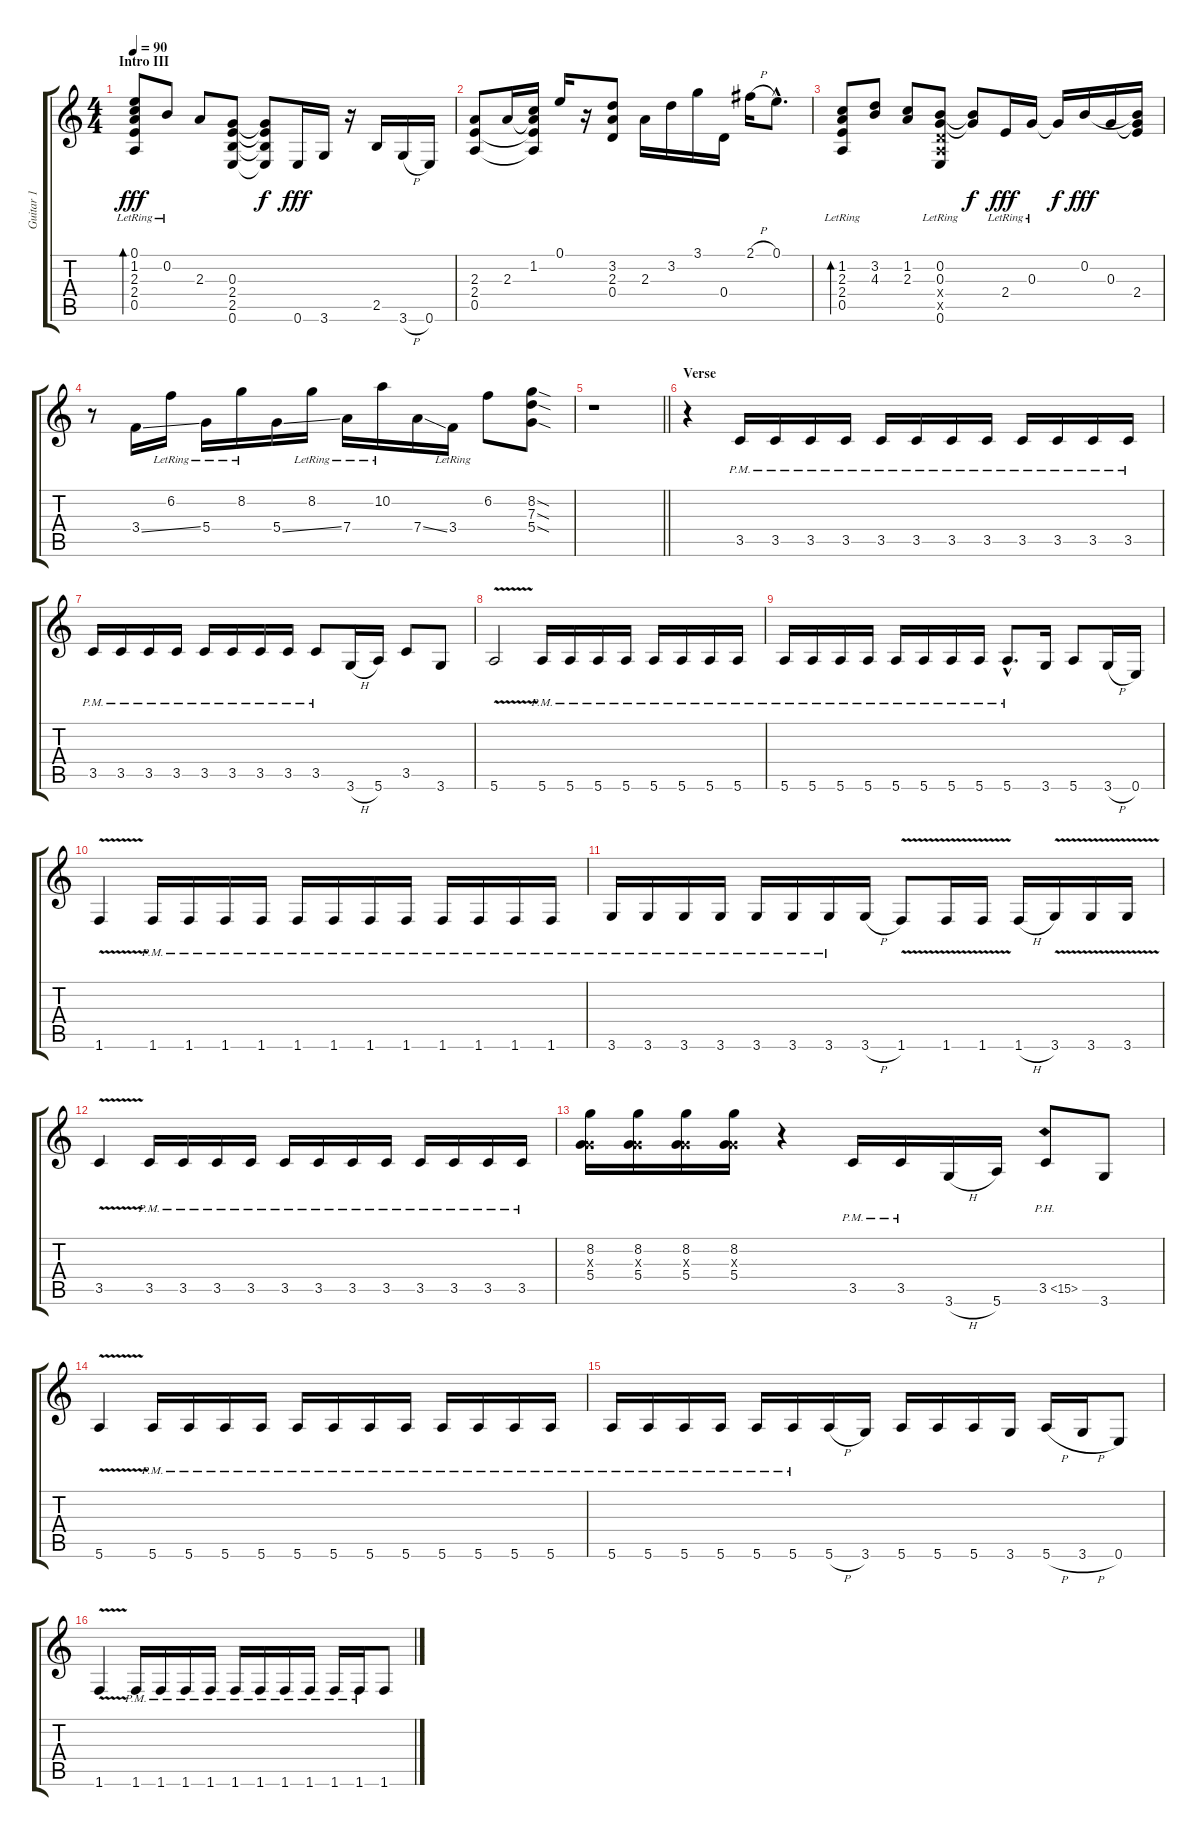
\track ("Guitar 1" "Guitar 1") {instrument distortionguitar}
\staff {score tabs}
\tuning (E4 B3 G3 D3 A2 E2) {hide}
\ts (4 4)
\section ("" "Intro III")
\tempo 90
\clef g2
\ks c
(0.1{lr} 1.2 2.3{lr} 2.4{lr} 0.5{lr}).8{bd 60 dy fff} 0.2{lr}.8 2.3.8 (0.3 2.4 2.5 0.6).8 (0.3{t} 2.4{t} 2.5{t} 0.6{t}).8{dy f} 0.6.16{dy fff} 3.6.16 r.16 2.5.16 3.6{h}.16 0.6.16 |
(2.3 2.4 0.5).8 2.3.16 (1.2 2.3{t} 2.4{t} 0.5{t}).16 0.1.16 r.16 (3.2 2.3 0.4).8 2.3.16 3.2.16 3.1.16 0.4.16 2.1{h}.16 0.1{hac}.8{d} |
(1.2 2.3 2.4{lr} 0.5{lr}).8{bd 120} (3.2 4.3).8 (1.2 2.3).8 (0.2{lr} 0.3{lr} 0.4{x} 0.5{x} 0.6{lr}).8 (0.2{t} 0.3{t}).8{dy f} 2.4{lr}.16{dy fff} 0.3{lr}.16 0.3{t}.16{dy f} 0.2.16{dy fff} 0.3.16 (0.2{t} 0.3{t} 2.4).16 |
r.8 3.4{ss}.16 6.2{lr}.16 5.4{lr}.16 8.2{lr}.16 5.4{ss}.16 8.2{lr}.16 7.4{lr}.16 10.2{lr}.16 7.4{ss}.16 3.4{lr}.16 6.2.8 (8.2{sod} 7.3{sod} 5.4{sod}).8 |
\barLineRight lightlight
r.1 |
\section ("" "Verse")
r.4 3.5{pm}.16 3.5{pm}.16 3.5{pm}.16 3.5{pm}.16 3.5{pm}.16 3.5{pm}.16 3.5{pm}.16 3.5{pm}.16 3.5{pm}.16 3.5{pm}.16 3.5{pm}.16 3.5{pm}.16 |
3.5{pm}.16 3.5{pm}.16 3.5{pm}.16 3.5{pm}.16 3.5{pm}.16 3.5{pm}.16 3.5{pm}.16 3.5{pm}.16 3.5{pm}.8 3.6{h}.16 5.6.16 3.5.8 3.6.8 |
5.6{v}.2 5.6{pm}.16 5.6{pm}.16 5.6{pm}.16 5.6{pm}.16 5.6{pm}.16 5.6{pm}.16 5.6{pm}.16 5.6{pm}.16 |
5.6{pm}.16 5.6{pm}.16 5.6{pm}.16 5.6{pm}.16 5.6{pm}.16 5.6{pm}.16 5.6{pm}.16 5.6{pm}.16 5.6{hac pm}.8{d} 3.6.16 5.6.8 3.6{h}.16 0.6.16 |
1.6{v}.4 1.6{pm}.16 1.6{pm}.16 1.6{pm}.16 1.6{pm}.16 1.6{pm}.16 1.6{pm}.16 1.6{pm}.16 1.6{pm}.16 1.6{pm}.16 1.6{pm}.16 1.6{pm}.16 1.6{pm}.16 |
3.6{pm}.16 3.6{pm}.16 3.6{pm}.16 3.6{pm}.16 3.6{pm}.16 3.6{pm}.16 3.6{pm}.16 3.6{h}.16 1.6{v}.8 1.6{v}.16 1.6{v}.16 1.6{h}.16 3.6{v}.16 3.6{v}.16 3.6{v}.16 |
3.5{v}.4 3.5{pm}.16 3.5{pm}.16 3.5{pm}.16 3.5{pm}.16 3.5{pm}.16 3.5{pm}.16 3.5{pm}.16 3.5{pm}.16 3.5{pm}.16 3.5{pm}.16 3.5{pm}.16 3.5{pm}.16 |
(8.2 0.3{x} 5.4).16 (8.2 0.3{x} 5.4).16 (8.2 0.3{x} 5.4).16 (8.2 0.3{x} 5.4).16 r.4 3.5{pm}.16 3.5{pm}.16 3.6{h}.16 5.6.16 3.5{ph 12}.8 3.6.8 |
5.6{v}.4 5.6{pm}.16 5.6{pm}.16 5.6{pm}.16 5.6{pm}.16 5.6{pm}.16 5.6{pm}.16 5.6{pm}.16 5.6{pm}.16 5.6{pm}.16 5.6{pm}.16 5.6{pm}.16 5.6{pm}.16 |
5.6{pm}.16 5.6{pm}.16 5.6{pm}.16 5.6{pm}.16 5.6{pm}.16 5.6{pm}.16 5.6{h}.16 3.6.16 5.6.16 5.6.16 5.6.16 3.6.16 5.6{h}.16 3.6{h}.16 0.6.8 |
1.6{v}.4 1.6{pm}.16 1.6{pm}.16 1.6{pm}.16 1.6{pm}.16 1.6{pm}.16 1.6{pm}.16 1.6{pm}.16 1.6{pm}.16 1.6{pm}.16 1.6{pm}.16 1.6.8
